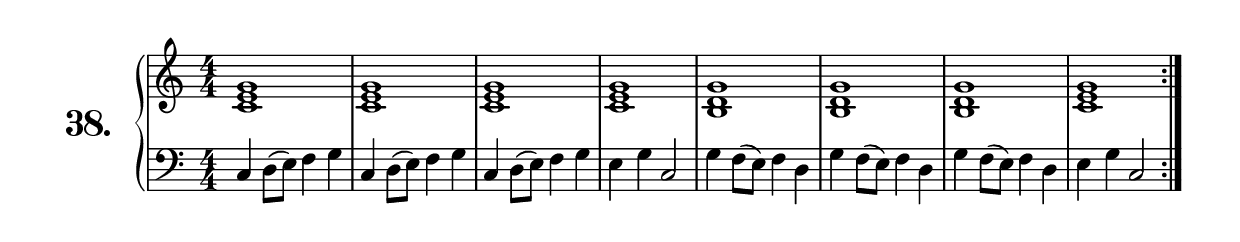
\version "2.18.2"

\score {
  \new PianoStaff  <<
    \set PianoStaff.instrumentName = \markup {
      \huge \bold \number "38." }

    \new Staff = "upper" \with {
      midiInstrument = #"acoustic grand" }

    \relative c' {
      \clef treble
      \key c \major
      \time 4/4
      \numericTimeSignature

      \repeat volta 2 {
        <c e g >1 | %01
        <c e g >  | %02
        <c e g >  | %03
        <c e g >  | %04
        <b d g >  | %05
        <b d g >  | %06
        <b d g >  | %07
        <c e g >  | %08
      }
    }
    \new Staff = "lower" \with {
      midiInstrument = #"acoustic grand" }

    \relative c {
      \clef bass
      \key c \major
      \time 4/4
      \numericTimeSignature

      \repeat volta 2 {
        c4 d8( e) f4 g  | %01
        c, d8( e) f4 g  | %02
        c, d8( e) f4 g  | %03
        e g c,2         | %04
        g'4 f8( e) f4 d | %05
        g f8( e) f4 d   | %06
        g f8( e) f4 d   | %07
        e g c,2         | %08
      }
    }
  >>
  \layout { }
  \midi { }
  \header {
    composer = "Nathanael Meister; Op.27; Nº.1b"
    piece = ""
    %opus = ""
  }
}

